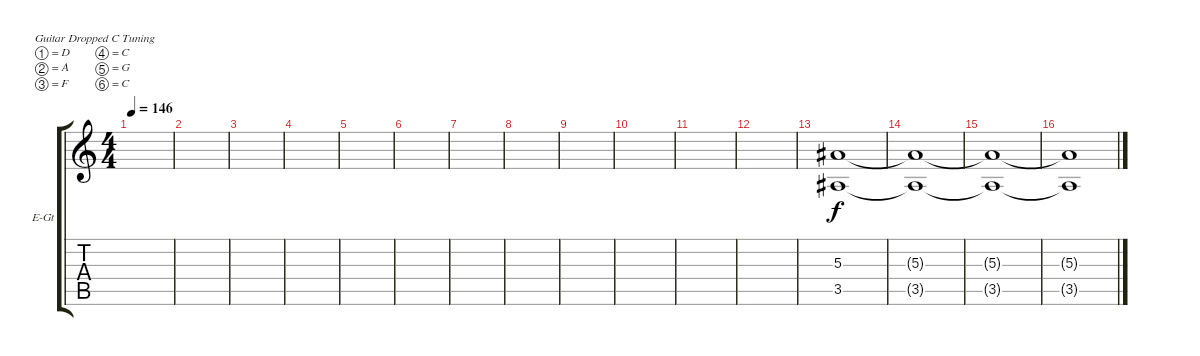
\defaultSystemsLayout 4
\bracketExtendMode groupsimilarinstruments
\firstSystemTrackNameOrientation horizontal
\otherSystemsTrackNameOrientation horizontal
\track ("Rhythm" "E-Gt") {instrument electricguitarclean}
\staff {score tabs}
\tuning (D4 A3 F3 C3 G2 C2)
\ts (4 4)
\tempo 146
\clef g2
\ks c
|
|
|
|
|
|
|
|
|
|
|
|
(3.5 5.3).1 |
(3.5{t} 5.3{t}).1 |
(3.5{t} 5.3{t}).1 |
(5.3{t} 3.5{t}).1
